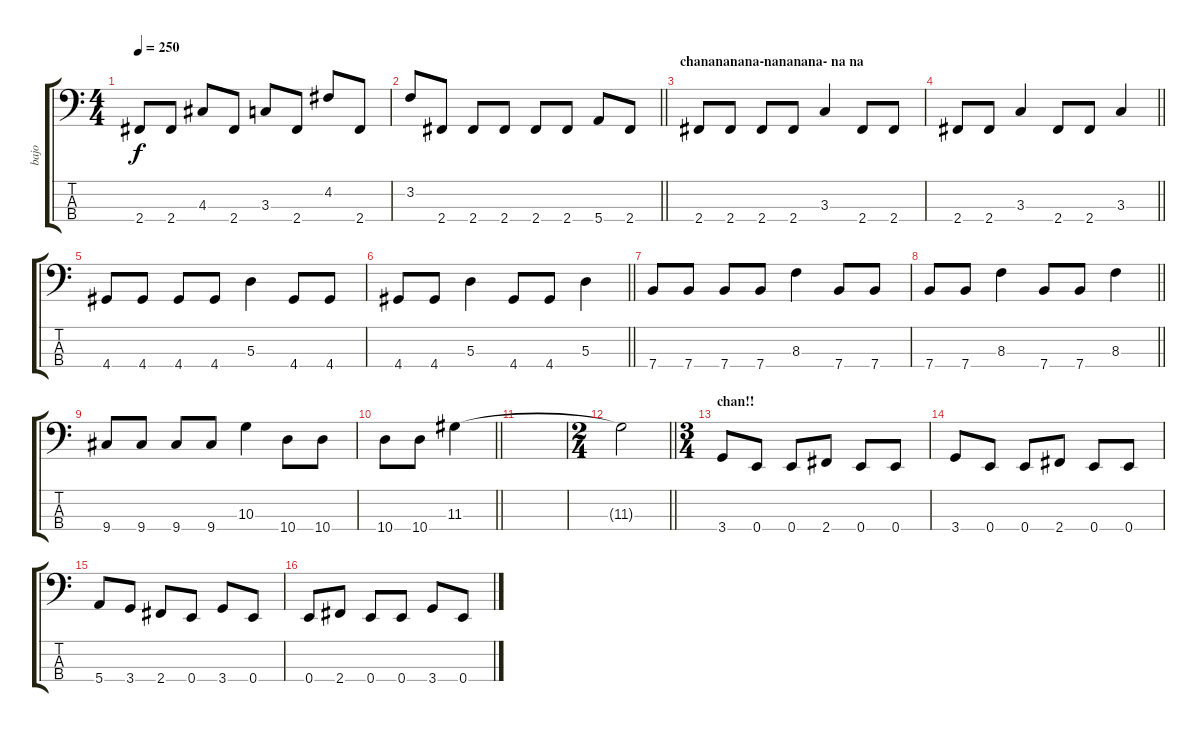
\track ("bajo" "bajo") {instrument electricbassfinger}
\staff {score tabs}
\tuning (G2 D2 A1 E1) {hide}
\ts (4 4)
\tempo 250
\clef f4
\ks c
2.4.8{dy f} 2.4.8 4.3.8 2.4.8 3.3.8 2.4.8 4.2.8 2.4.8 |
\barLineRight lightlight
3.2.8 2.4.8 2.4.8 2.4.8 2.4.8 2.4.8 5.4.8 2.4.8 |
\section ("" "chanananana-nananana- na na")
2.4.8 2.4.8 2.4.8 2.4.8 3.3.4 2.4.8 2.4.8 |
\barLineRight lightlight
2.4.8 2.4.8 3.3.4 2.4.8 2.4.8 3.3.4 |
4.4.8 4.4.8 4.4.8 4.4.8 5.3.4 4.4.8 4.4.8 |
\barLineRight lightlight
4.4.8 4.4.8 5.3.4 4.4.8 4.4.8 5.3.4 |
7.4.8 7.4.8 7.4.8 7.4.8 8.3.4 7.4.8 7.4.8 |
\barLineRight lightlight
7.4.8 7.4.8 8.3.4 7.4.8 7.4.8 8.3.4 |
9.4.8 9.4.8 9.4.8 9.4.8 10.3.4 10.4.8 10.4.8 |
\barLineRight lightlight
10.4.8 10.4.8 11.3.4 |
|
\ts (2 4)
\barLineRight lightlight
11.3{t}.2 |
\ts (3 4)
\section ("" "chan!!")
3.4.8 0.4.8 0.4.8 2.4.8 0.4.8 0.4.8 |
3.4.8 0.4.8 0.4.8 2.4.8 0.4.8 0.4.8 |
5.4.8 3.4.8 2.4.8 0.4.8 3.4.8 0.4.8 |
0.4.8 2.4.8 0.4.8 0.4.8 3.4.8 0.4.8
